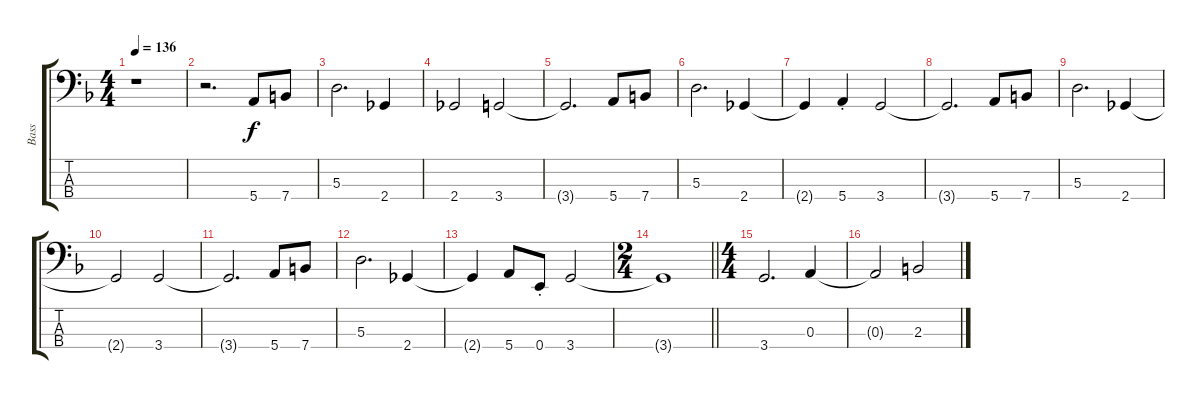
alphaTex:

\track ("Bass" "Bass") {instrument electricbassfinger}
\staff {score tabs}
\tuning (G2 D2 A1 E1) {hide}
\ts (4 4)
\tempo 136
\clef f4
\ks f
r.1{dy f} |
r.2{d} 5.4.8 7.4.8 |
5.3.2{d} 2.4.4 |
2.4.2 3.4.2 |
3.4{t}.2{d} 5.4.8 7.4.8 |
5.3.2{d} 2.4.4 |
2.4{t}.4 5.4{st}.4 3.4.2 |
3.4{t}.2{d} 5.4.8 7.4.8 |
5.3.2{d} 2.4.4 |
2.4{t}.2 3.4.2 |
3.4{t}.2{d} 5.4.8 7.4.8 |
5.3.2{d} 2.4.4 |
2.4{t}.4 5.4.8 0.4{st}.8 3.4.2 |
\ts (2 4)
\barLineRight lightlight
3.4{t}.1 |
\ts (4 4)
3.4.2{d} 0.3.4 |
0.3{t}.2 2.3.2
